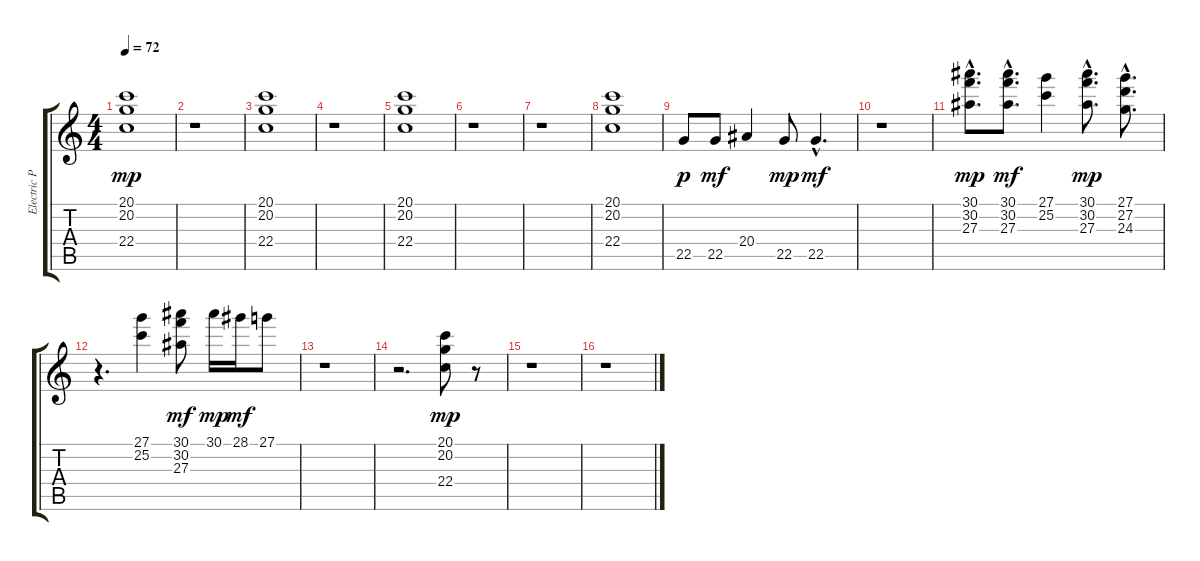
\track ("Electric Piano" "Electric P") {instrument electricpiano2}
\staff {score tabs}
\tuning (E4 B3 G3 D3 A2 E2) {hide}
\ts (4 4)
\tempo 72
\clef g2
\ks c
(20.1 20.2 22.4).1{dy mp} |
r.1 |
(20.1 20.2 22.4).1 |
r.1 |
(20.1 20.2 22.4).1 |
r.1 |
r.1 |
(20.1 20.2 22.4).1 |
22.5.8{dy p} 22.5.8{dy mf} 20.4.4 22.5.8{dy mp} 22.5{hac}.4{d dy mf} |
r.1 |
(30.1{hac} 30.2{hac} 27.3{hac}).8{d dy mp} (30.1{hac} 30.2{hac} 27.3{hac}).8{d dy mf} (27.1 25.2).4 (30.1{hac} 30.2{hac} 27.3{hac}).8{d dy mp} (27.1{hac} 27.2{hac} 24.3{hac}).8{d} |
r.4{d} (27.1 25.2).4 (30.1 30.2 27.3).8{dy mf} 30.1.16{dy mp} 28.1.16{dy mf} 27.1.8 |
r.1 |
r.2{d} (20.1 20.2 22.4).8{dy mp} r.8 |
r.1 |
r.1
